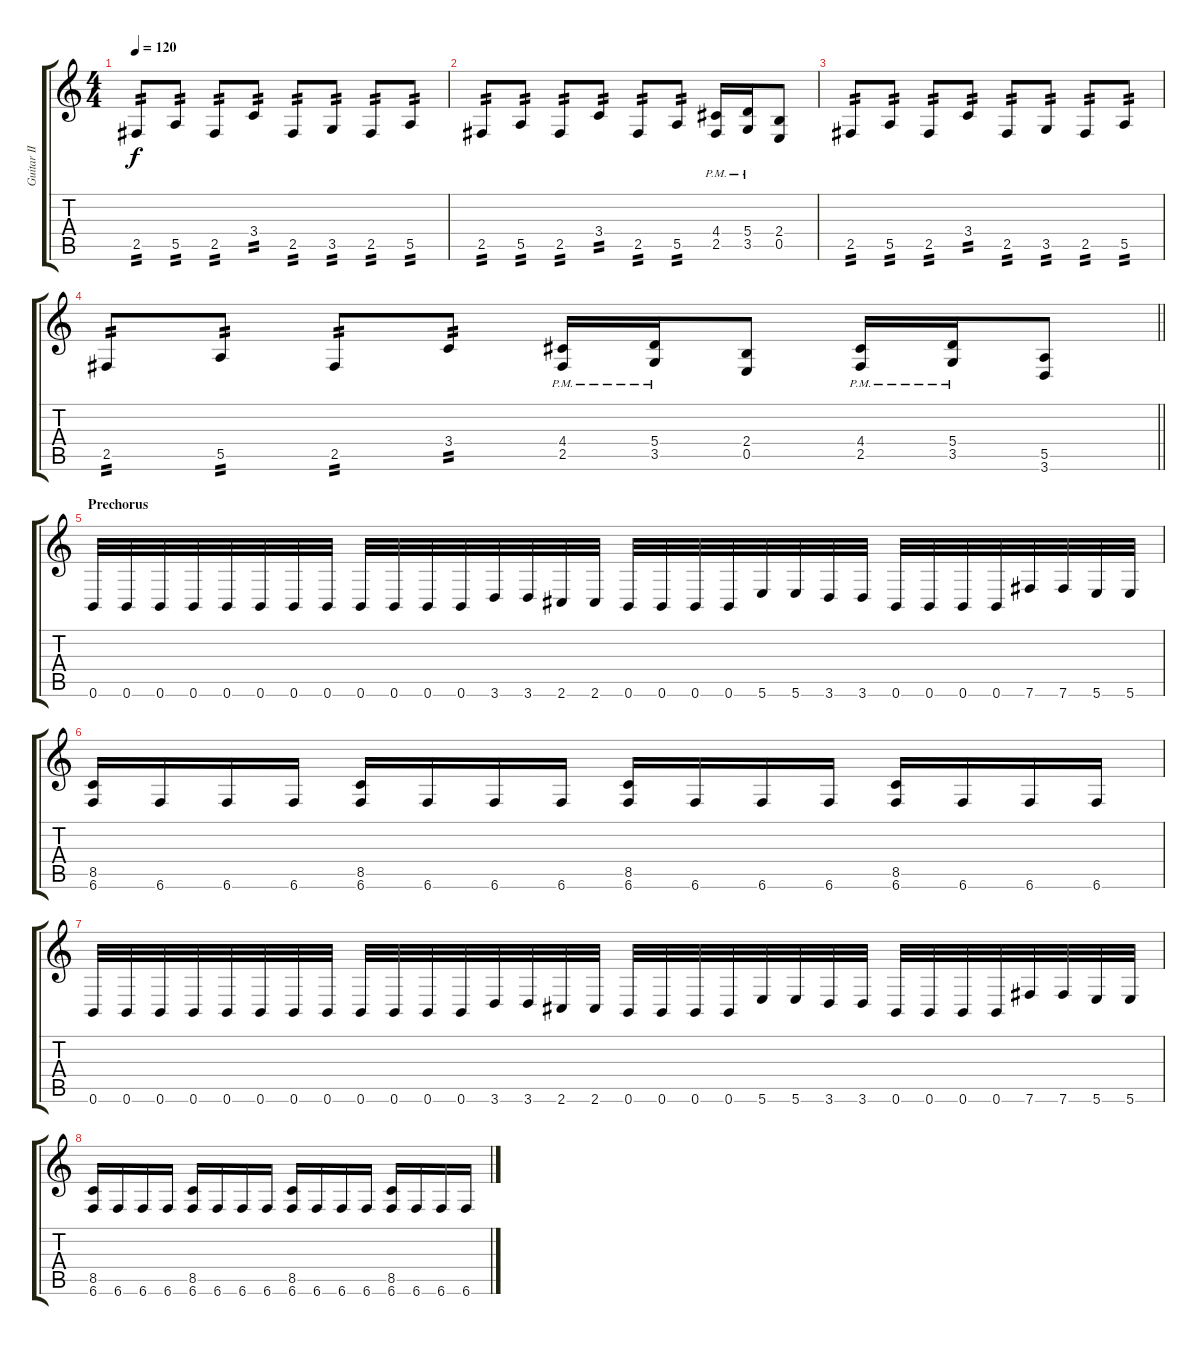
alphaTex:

\track ("Guitar II (Jean-Francois Dagenais)" "Guitar II ") {instrument distortionguitar}
\staff {score tabs}
\tuning (B3 Gb3 D3 A2 E2 B1) {hide}
\ts (4 4)
\tempo 120
\clef g2
\ks c
2.5.8{tp 2 dy f} 5.5.8{tp 2} 2.5.8{tp 2} 3.4.8{tp 2} 2.5.8{tp 2} 3.5.8{tp 2} 2.5.8{tp 2} 5.5.8{tp 2} |
2.5.8{tp 2} 5.5.8{tp 2} 2.5.8{tp 2} 3.4.8{tp 2} 2.5.8{tp 2} 5.5.8{tp 2} (4.4{pm} 2.5{pm}).16 (5.4{pm} 3.5{pm}).16 (2.4 0.5).8 |
2.5.8{tp 2} 5.5.8{tp 2} 2.5.8{tp 2} 3.4.8{tp 2} 2.5.8{tp 2} 3.5.8{tp 2} 2.5.8{tp 2} 5.5.8{tp 2} |
\barLineRight lightlight
2.5.8{tp 2} 5.5.8{tp 2} 2.5.8{tp 2} 3.4.8{tp 2} (4.4{pm} 2.5{pm}).16 (5.4{pm} 3.5{pm}).16 (2.4 0.5).8 (4.4{pm} 2.5{pm}).16 (5.4{pm} 3.5{pm}).16 (5.5 3.6).8 |
\section ("" "Prechorus")
0.6.32 0.6.32 0.6.32 0.6.32 0.6.32 0.6.32 0.6.32 0.6.32 0.6.32 0.6.32 0.6.32 0.6.32 3.6.32 3.6.32 2.6.32 2.6.32 0.6.32 0.6.32 0.6.32 0.6.32 5.6.32 5.6.32 3.6.32 3.6.32 0.6.32 0.6.32 0.6.32 0.6.32 7.6.32 7.6.32 5.6.32 5.6.32 |
(8.5 6.6).16 6.6.16 6.6.16 6.6.16 (8.5 6.6).16 6.6.16 6.6.16 6.6.16 (8.5 6.6).16 6.6.16 6.6.16 6.6.16 (8.5 6.6).16 6.6.16 6.6.16 6.6.16 |
0.6.32 0.6.32 0.6.32 0.6.32 0.6.32 0.6.32 0.6.32 0.6.32 0.6.32 0.6.32 0.6.32 0.6.32 3.6.32 3.6.32 2.6.32 2.6.32 0.6.32 0.6.32 0.6.32 0.6.32 5.6.32 5.6.32 3.6.32 3.6.32 0.6.32 0.6.32 0.6.32 0.6.32 7.6.32 7.6.32 5.6.32 5.6.32 |
(8.5 6.6).16 6.6.16 6.6.16 6.6.16 (8.5 6.6).16 6.6.16 6.6.16 6.6.16 (8.5 6.6).16 6.6.16 6.6.16 6.6.16 (8.5 6.6).16 6.6.16 6.6.16 6.6.16
